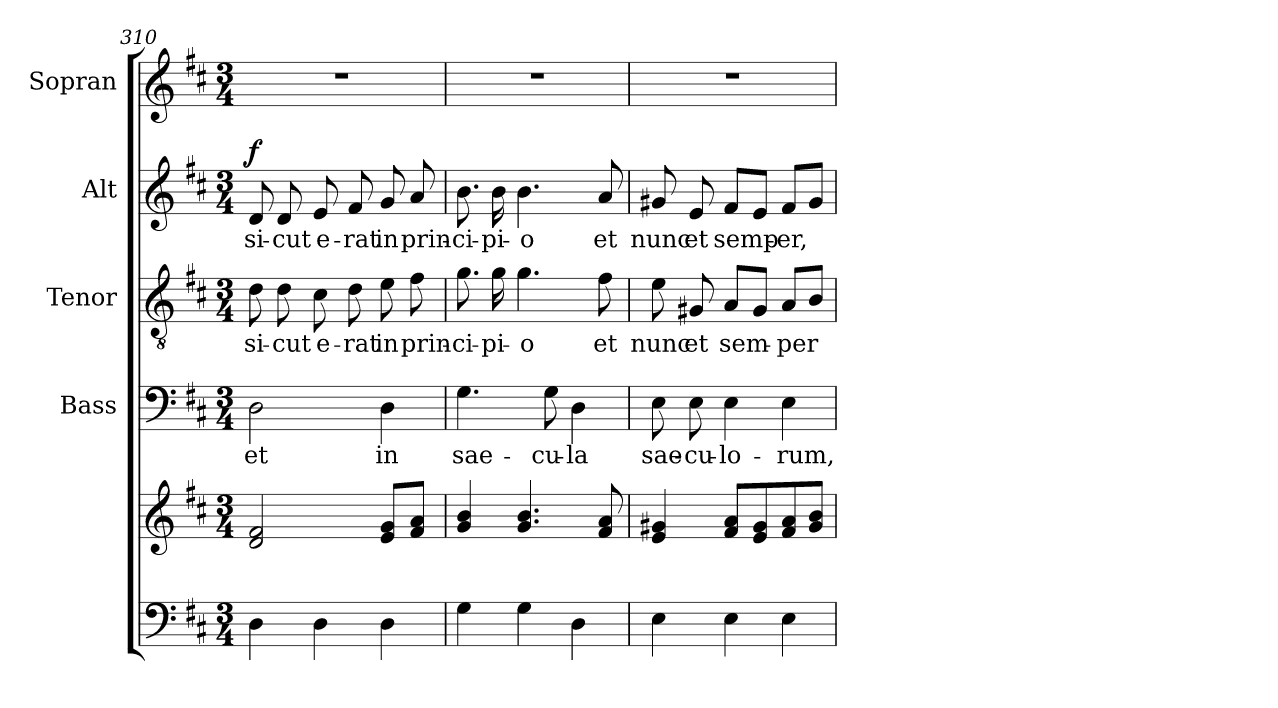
**kern	**kern	**kern	**text	**kern	**text	**kern	**text	**dynam	**kern
*part5	*part5	*part4	*part4	*part3	*part3	*part2	*part2	*part2	*part1
*staff6	*staff5	*staff4	*staff4	*staff3	*staff3	*staff2	*staff2	*staff2	*staff1
*	*	*I"Bass	*	*I"Tenor	*	*I"Alt	*	*	*I"Sopran
*	*	*I'B.	*	*I'T.	*	*I'A.	*	*	*I'S.
*clefF4	*clefG2	*clefF4	*	*clefGv2	*	*clefG2	*	*	*clefG2
*k[f#c#]	*k[f#c#]	*k[f#c#]	*	*k[f#c#]	*	*k[f#c#]	*	*	*k[f#c#]
*D:	*D:	*D:	*	*D:	*	*D:	*	*	*D:
*M3/4	*M3/4	*M3/4	*	*M3/4	*	*M3/4	*	*	*M3/4
=310	=310	=310	=310	=310	=310	=310	=310	=310	=310
!	!	!	!LO:LY:b	!	!LO:LY:b	!	!LO:LY:b	!LO:DY:a	!
4D\	2d/ 2f#/	2D\	et	8d\	si-	8d/	si-	f	2.r
!	!	!	!	!	!LO:LY:b	!	!LO:LY:b	!	!
.	.	.	.	8d\	-cut	8d/	-cut	.	.
!	!	!	!	!	!LO:LY:b	!	!LO:LY:b	!	!
4D\	.	.	.	8c#\	e-	8e/	e-	.	.
!	!	!	!	!	!LO:LY:b	!	!LO:LY:b	!	!
.	.	.	.	8d\	-rat	8f#/	-rat	.	.
!	!	!	!LO:LY:b	!	!LO:LY:b	!	!LO:LY:b	!	!
4D\	8e/ 8g/L	4D\	in	8e\	in	8g/	in	.	.
!	!	!	!	!	!LO:LY:b	!	!LO:LY:b	!	!
.	8f#/ 8a/J	.	.	8f#\	prin-	8a/	prin-	.	.
=311	=311	=311	=311	=311	=311	=311	=311	=311	=311
!	!	!	!LO:LY:b	!	!LO:LY:b	!	!LO:LY:b	!	!
4G\	4g/ 4b/	4.G\	sae-	8.g\	-ci-	8.b\	-ci-	.	2.r
!	!	!	!	!	!LO:LY:b	!	!LO:LY:b	!	!
.	.	.	.	16g\	-pi-	16b\	-pi-	.	.
!	!	!	!	!	!LO:LY:b	!	!LO:LY:b	!	!
4G\	4.g/ 4.b/	.	.	4.g\	-o	4.b\	-o	.	.
!	!	!	!LO:LY:b	!	!	!	!	!	!
.	.	8G\	-cu-	.	.	.	.	.	.
!	!	!	!LO:LY:b	!	!	!	!	!	!
4D\	.	4D\	-la	.	.	.	.	.	.
!	!	!	!	!	!LO:LY:b	!	!LO:LY:b	!	!
.	8f#/ 8a/	.	.	8f#\	et	8a/	et	.	.
!!LO:LB:g=z
=312	=312	=312	=312	=312	=312	=312	=312	=312	=312
!	!	!	!LO:LY:b	!	!LO:LY:b	!	!LO:LY:b	!	!
4E\	4e/ 4g#X/	8E\	sae-	8e\	nunc	8g#X/	nunc	.	2.r
!	!	!	!LO:LY:b	!	!LO:LY:b	!	!LO:LY:b	!	!
.	.	8E\	-cu-	8G#X/	et	8e/	et	.	.
!	!	!	!LO:LY:b	!	!LO:LY:b	!	!LO:LY:b	!	!
4E\	8f#/ 8a/L	4E\	-lo-	8A/L	sem-	8f#/L	semp-	.	.
.	8e/ 8g#/	.	.	8G#/J	.	8e/J	.	.	.
!	!	!	!LO:LY:b	!	!LO:LY:b	!	!LO:LY:b	!	!
4E\	8f#/ 8a/	4E\	-rum,	8A/L	-per	8f#/L	-er,	.	.
.	8g#/ 8b/J	.	.	8B/J	.	8g#/J	.	.	.
=	=	=	=	=	=	=	=	=	=
*-	*-	*-	*-	*-	*-	*-	*-	*-	*-
